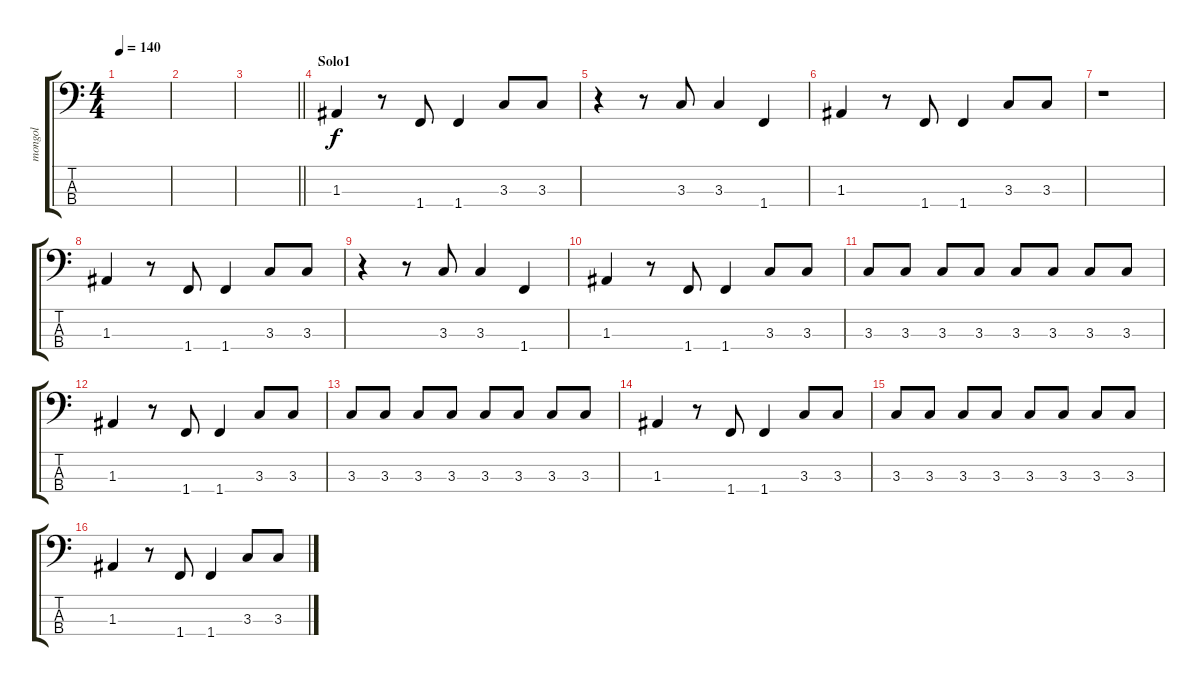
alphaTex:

\track ("mongol" "mongol") {instrument electricbassfinger}
\staff {score tabs}
\tuning (G2 D2 A1 E1) {hide}
\ts (4 4)
\tempo 140
\clef f4
\ks c
|
|
\barLineRight lightlight
|
\section ("" "Solo1")
1.3.4 r.8 1.4.8 1.4.4 3.3.8 3.3.8 |
r.4 r.8 3.3.8 3.3.4 1.4.4 |
1.3.4 r.8 1.4.8 1.4.4 3.3.8 3.3.8 |
r.1 |
1.3.4 r.8 1.4.8 1.4.4 3.3.8 3.3.8 |
r.4 r.8 3.3.8 3.3.4 1.4.4 |
1.3.4 r.8 1.4.8 1.4.4 3.3.8 3.3.8 |
3.3.8 3.3.8 3.3.8 3.3.8 3.3.8 3.3.8 3.3.8 3.3.8 |
1.3.4 r.8 1.4.8 1.4.4 3.3.8 3.3.8 |
3.3.8 3.3.8 3.3.8 3.3.8 3.3.8 3.3.8 3.3.8 3.3.8 |
1.3.4 r.8 1.4.8 1.4.4 3.3.8 3.3.8 |
3.3.8 3.3.8 3.3.8 3.3.8 3.3.8 3.3.8 3.3.8 3.3.8 |
1.3.4 r.8 1.4.8 1.4.4 3.3.8 3.3.8
